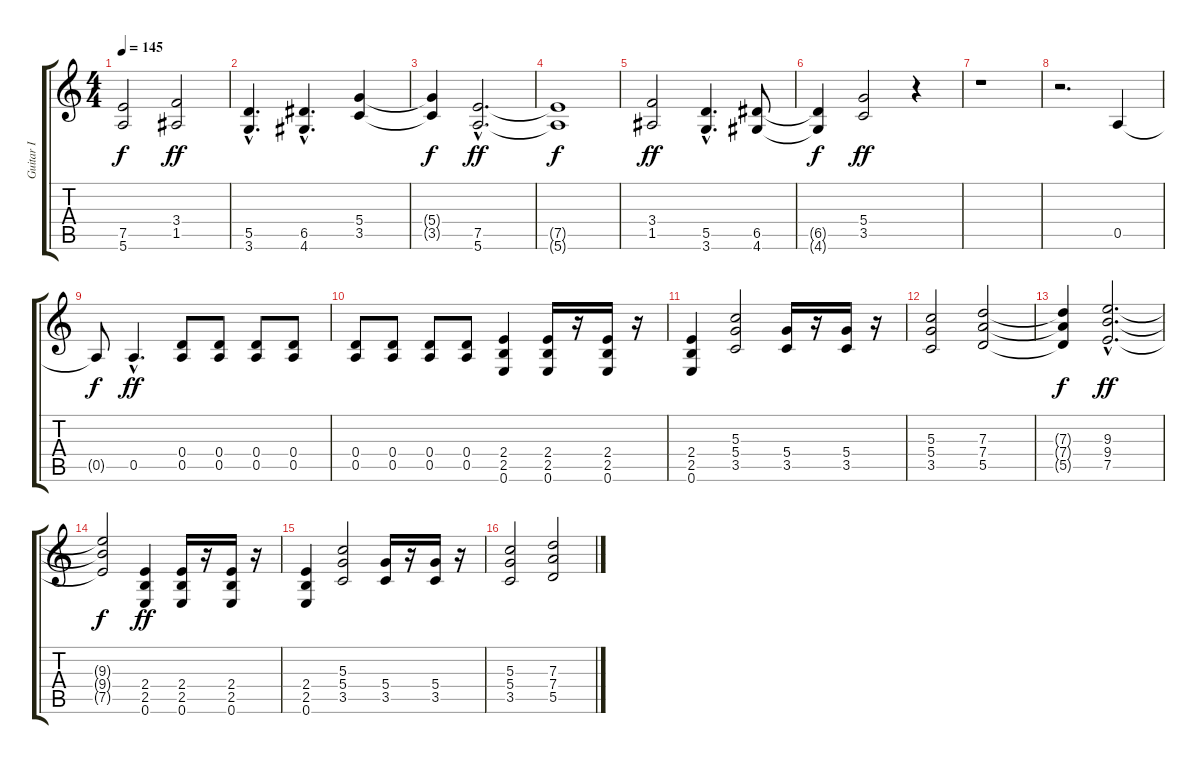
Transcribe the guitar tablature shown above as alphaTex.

\track ("Guitar I" "Guitar I") {instrument distortionguitar}
\staff {score tabs}
\tuning (E4 B3 G3 D3 A2 E2) {hide}
\ts (4 4)
\tempo 145
\clef g2
\ks c
(7.5{t} 5.6{t}).2{dy f} (3.4 1.5).2{dy ff} |
(5.5{hac} 3.6{hac}).4{d} (6.5{hac} 4.6{hac}).4{d} (5.4 3.5).4 |
(5.4{t} 3.5{t}).4{dy f} (7.5{hac} 5.6{hac}).2{d dy ff} |
(7.5{t} 5.6{t}).1{dy f} |
(3.4 1.5).2{dy ff} (5.5{hac} 3.6{hac}).4{d} (6.5 4.6).8 |
(6.5{t} 4.6{t}).4{dy f} (5.4 3.5).2{dy ff} r.4 |
r.1 |
r.2{d} 0.5.4 |
0.5{t}.8{dy f} 0.5{hac}.4{d dy ff} (0.4 0.5).8 (0.4 0.5).8 (0.4 0.5).8 (0.4 0.5).8 |
(0.4 0.5).8 (0.4 0.5).8 (0.4 0.5).8 (0.4 0.5).8 (2.4 2.5 0.6).4 (2.4 2.5 0.6).16 r.16 (2.4 2.5 0.6).16 r.16 |
(2.4 2.5 0.6).4 (5.3 5.4 3.5).2 (5.4 3.5).16 r.16 (5.4 3.5).16 r.16 |
(5.3 5.4 3.5).2 (7.3 7.4 5.5).2 |
(7.3{t} 7.4{t} 5.5{t}).4{dy f} (9.3{hac} 9.4{hac} 7.5{hac}).2{d dy ff} |
(9.3{t} 9.4{t} 7.5{t}).2{dy f} (2.4 2.5 0.6).4{dy ff} (2.4 2.5 0.6).16 r.16 (2.4 2.5 0.6).16 r.16 |
(2.4 2.5 0.6).4 (5.3 5.4 3.5).2 (5.4 3.5).16 r.16 (5.4 3.5).16 r.16 |
(5.3 5.4 3.5).2 (7.3 7.4 5.5).2
